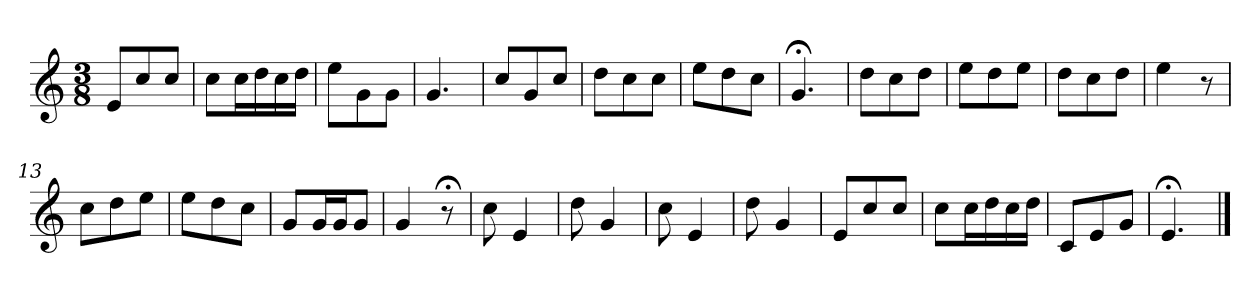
**kern
*part1
*staff1
*k[]
*C:
*M3/8
*MM120
=1
8eL
8cc
8ccJ
=2
8ccL
16ccL
16dd
16cc
16ddJJ
=3
8eeL
8g
8gJ
=4
4.g
=5
8ccL
8g
8ccJ
=6
8ddL
8cc
8ccJ
=7
8eeL
8dd
8ccJ
=8
4.g;<
=9
8ddL
8cc
8ddJ
=10
8eeL
8dd
8eeJ
=11
8ddL
8cc
8ddJ
=12
4ee
8r
=13
8ccL
8dd
8eeJ
=14
8eeL
8dd
8ccJ
=15
8gL
16gL
16gJ
8gJ
=16
4g
8r;<
=17
8cc
4e
=18
8dd
4g
=19
8cc
4e
=20
8dd
4g
=21
8eL
8cc
8ccJ
=22
8ccL
16ccL
16dd
16cc
16ddJJ
=23
8cL
8e
8gJ
=24
4.e;<
==
*-
